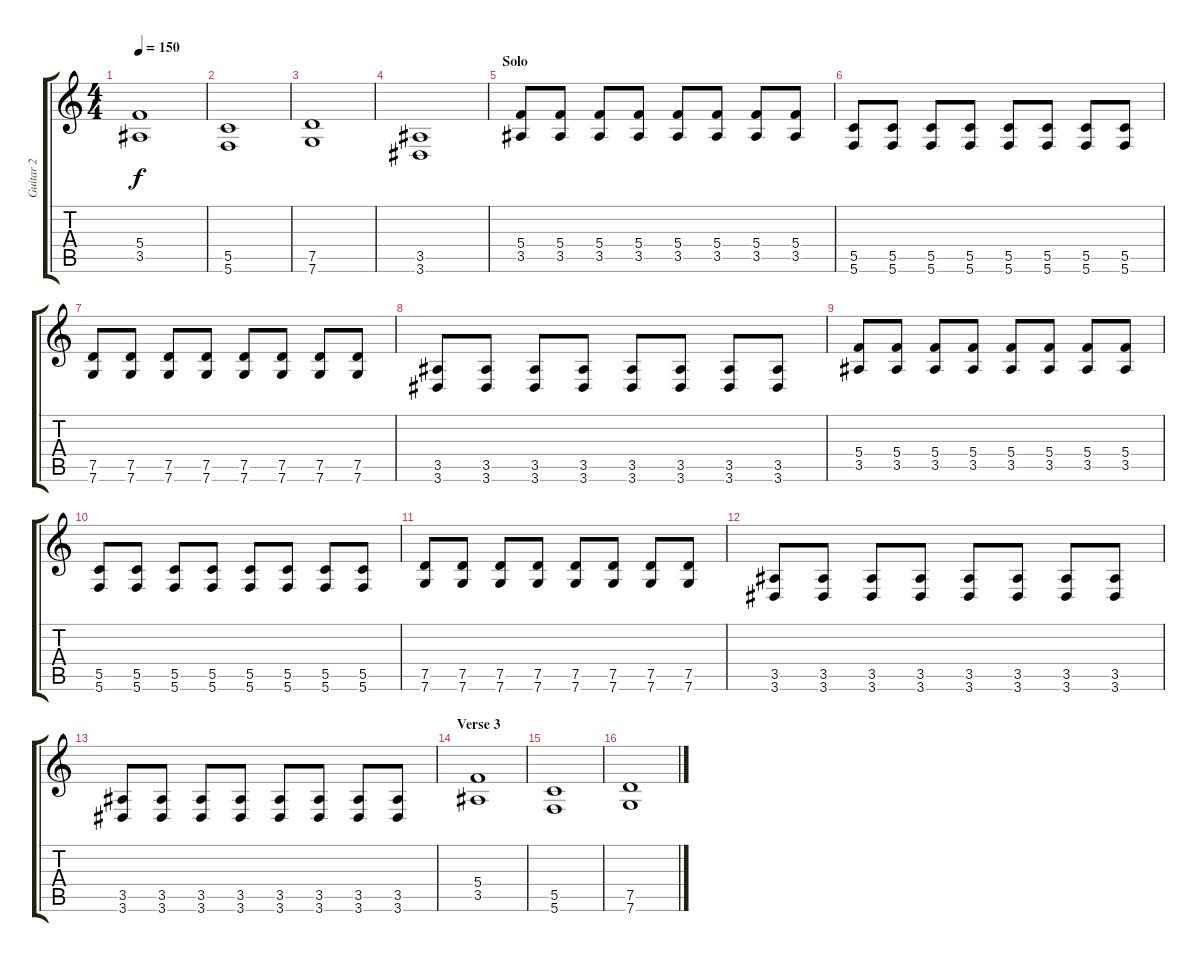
\track ("Guitar 2" "Guitar 2") {instrument distortionguitar}
\staff {score tabs}
\tuning (D4 A3 F3 C3 G2 C2) {hide}
\ts (4 4)
\tempo 150
\clef g2
\ks c
(5.4 3.5).1{dy f} |
(5.5 5.6).1 |
(7.5 7.6).1 |
(3.5 3.6).1 |
\section ("" "Solo")
(5.4 3.5).8 (5.4 3.5).8 (5.4 3.5).8 (5.4 3.5).8 (5.4 3.5).8 (5.4 3.5).8 (5.4 3.5).8 (5.4 3.5).8 |
(5.5 5.6).8 (5.5 5.6).8 (5.5 5.6).8 (5.5 5.6).8 (5.5 5.6).8 (5.5 5.6).8 (5.5 5.6).8 (5.5 5.6).8 |
(7.5 7.6).8 (7.5 7.6).8 (7.5 7.6).8 (7.5 7.6).8 (7.5 7.6).8 (7.5 7.6).8 (7.5 7.6).8 (7.5 7.6).8 |
(3.5 3.6).8 (3.5 3.6).8 (3.5 3.6).8 (3.5 3.6).8 (3.5 3.6).8 (3.5 3.6).8 (3.5 3.6).8 (3.5 3.6).8 |
(5.4 3.5).8 (5.4 3.5).8 (5.4 3.5).8 (5.4 3.5).8 (5.4 3.5).8 (5.4 3.5).8 (5.4 3.5).8 (5.4 3.5).8 |
(5.5 5.6).8 (5.5 5.6).8 (5.5 5.6).8 (5.5 5.6).8 (5.5 5.6).8 (5.5 5.6).8 (5.5 5.6).8 (5.5 5.6).8 |
(7.5 7.6).8 (7.5 7.6).8 (7.5 7.6).8 (7.5 7.6).8 (7.5 7.6).8 (7.5 7.6).8 (7.5 7.6).8 (7.5 7.6).8 |
(3.5 3.6).8 (3.5 3.6).8 (3.5 3.6).8 (3.5 3.6).8 (3.5 3.6).8 (3.5 3.6).8 (3.5 3.6).8 (3.5 3.6).8 |
(3.5 3.6).8 (3.5 3.6).8 (3.5 3.6).8 (3.5 3.6).8 (3.5 3.6).8 (3.5 3.6).8 (3.5 3.6).8 (3.5 3.6).8 |
\section ("" "Verse 3")
(5.4 3.5).1 |
(5.5 5.6).1 |
(7.5 7.6).1
